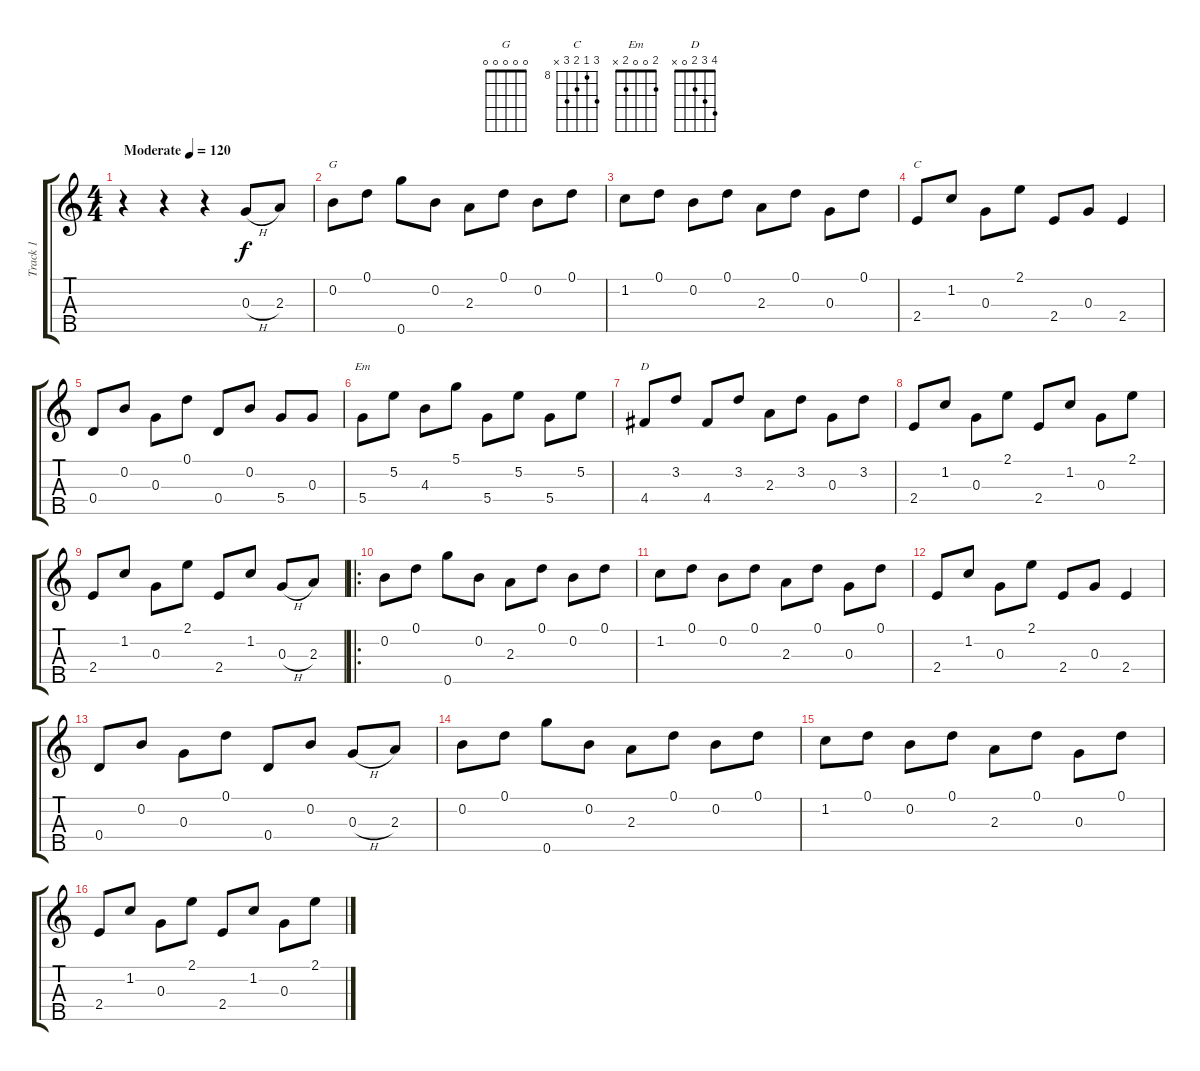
\track ("Track 1" "Track 1") {instrument acousticguitarsteel}
\staff {score tabs}
\tuning (D4 B3 G3 D3 G4) {hide}
\chord ("G" 0 0 0 0 0)
\chord ("C" 10 8 9 10 x) {firstfret 8}
\chord ("Em" 2 0 0 2 x)
\chord ("D" 4 3 2 0 x)
\ts (4 4)
\tempo (120 "Moderate")
\clef g2
\ks c
r.4{dy f instrument acousticguitarsteel} r.4 r.4 0.3{h}.8 2.3.8 |
0.2.8{ch "G"} 0.1.8 0.5.8 0.2.8 2.3.8 0.1.8 0.2.8 0.1.8 |
1.2.8 0.1.8 0.2.8 0.1.8 2.3.8 0.1.8 0.3.8 0.1.8 |
2.4.8{ch "C"} 1.2.8 0.3.8 2.1.8 2.4.8 0.3.8 2.4.4 |
0.4.8 0.2.8 0.3.8 0.1.8 0.4.8 0.2.8 5.4.8 0.3.8 |
5.4.8{ch "Em"} 5.2.8 4.3.8 5.1.8 5.4.8 5.2.8 5.4.8 5.2.8 |
4.4.8{ch "D"} 3.2.8 4.4.8 3.2.8 2.3.8 3.2.8 0.3.8 3.2.8 |
2.4.8 1.2.8 0.3.8 2.1.8 2.4.8 1.2.8 0.3.8 2.1.8 |
2.4.8 1.2.8 0.3.8 2.1.8 2.4.8 1.2.8 0.3{h}.8 2.3.8 |
\ro
0.2.8 0.1.8 0.5.8 0.2.8 2.3.8 0.1.8 0.2.8 0.1.8 |
1.2.8 0.1.8 0.2.8 0.1.8 2.3.8 0.1.8 0.3.8 0.1.8 |
2.4.8 1.2.8 0.3.8 2.1.8 2.4.8 0.3.8 2.4.4 |
0.4.8 0.2.8 0.3.8 0.1.8 0.4.8 0.2.8 0.3{h}.8 2.3.8 |
0.2.8 0.1.8 0.5.8 0.2.8 2.3.8 0.1.8 0.2.8 0.1.8 |
1.2.8 0.1.8 0.2.8 0.1.8 2.3.8 0.1.8 0.3.8 0.1.8 |
2.4.8 1.2.8 0.3.8 2.1.8 2.4.8 1.2.8 0.3.8 2.1.8
